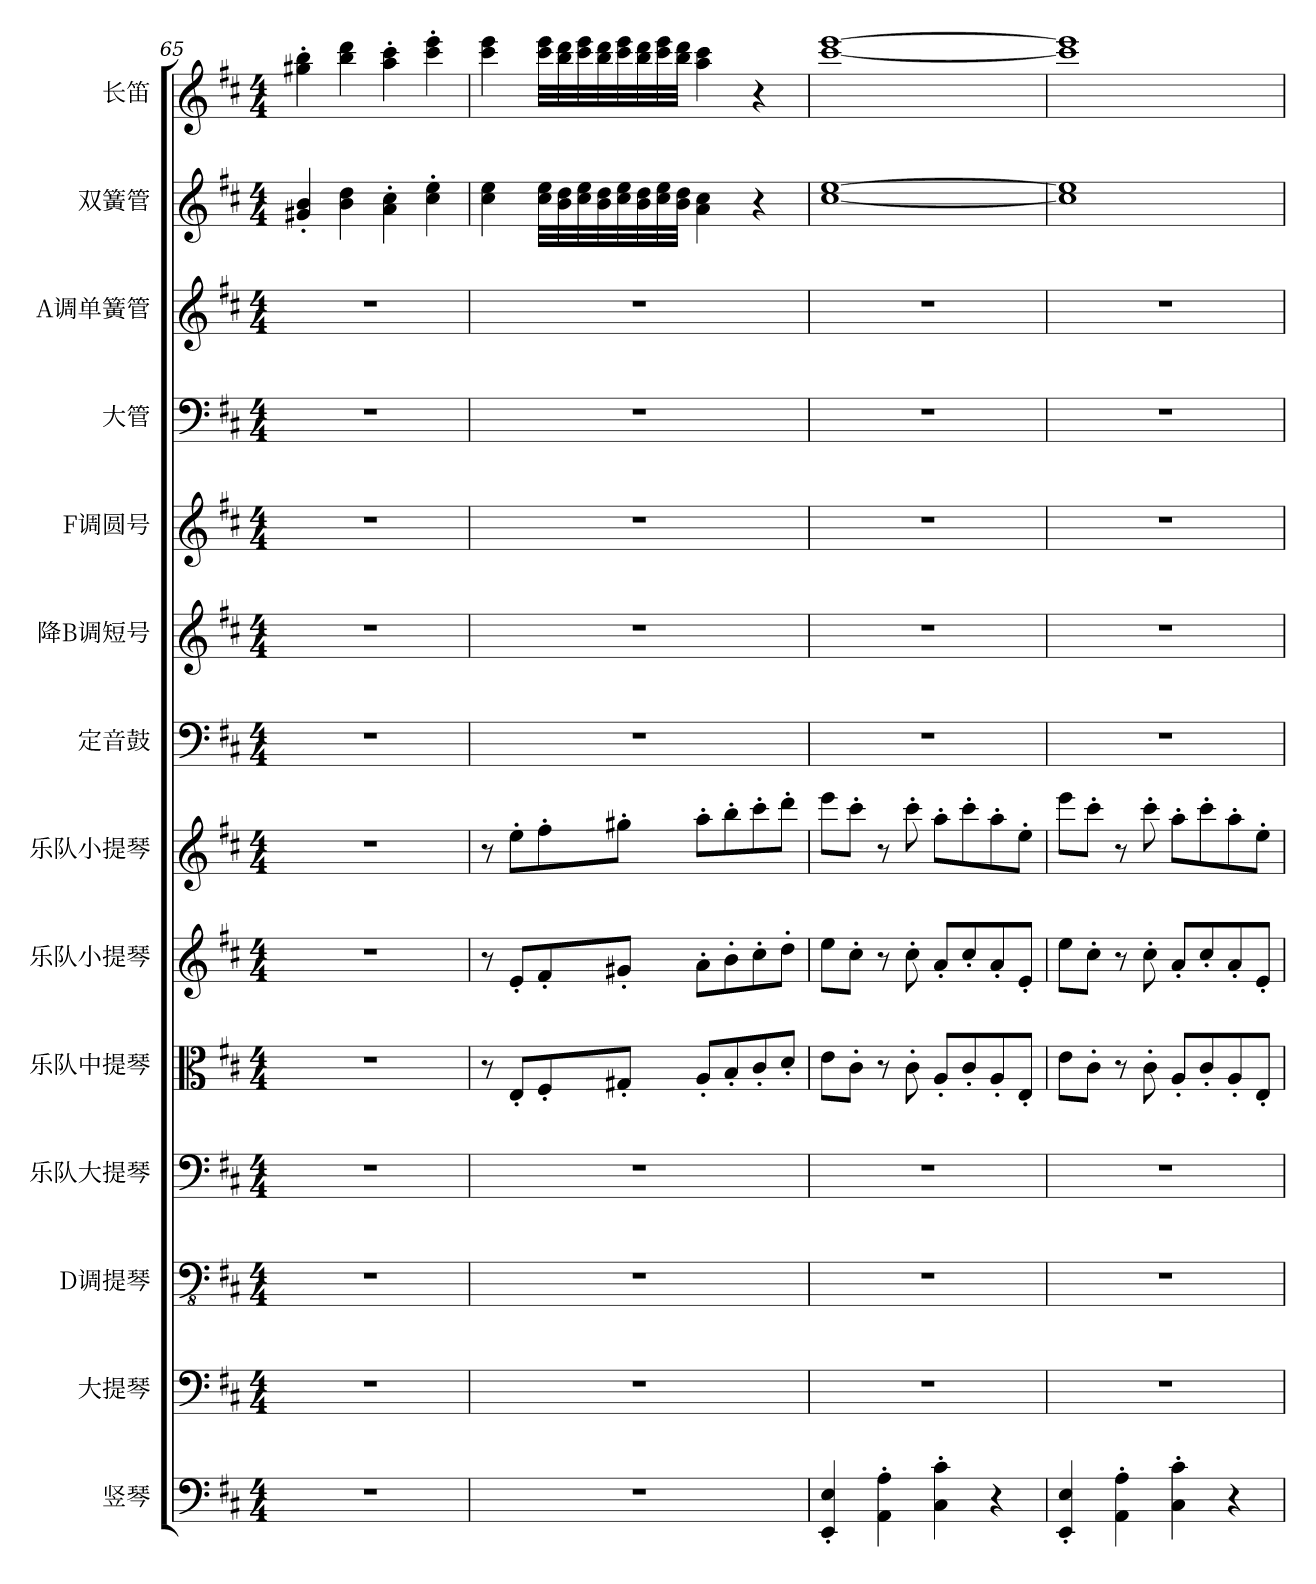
**kern	**kern	**kern	**kern	**kern	**kern	**kern	**kern	**kern	**kern	**kern	**kern	**kern	**kern
*part14	*part13	*part12	*part11	*part10	*part9	*part8	*part7	*part6	*part5	*part4	*part3	*part2	*part1
*staff14	*staff13	*staff12	*staff11	*staff10	*staff9	*staff8	*staff7	*staff6	*staff5	*staff4	*staff3	*staff2	*staff1
*I"竖琴	*I"大提琴	*I"D调提琴	*I"乐队大提琴	*I"乐队中提琴	*I"乐队小提琴	*I"乐队小提琴	*I"定音鼓	*I"降B调短号	*I"F调圆号	*I"大管	*I"A调单簧管	*I"双簧管	*I"长笛
!!LO:PB:g=z
*clefF4	*clefF4	*clefFv4	*clefF4	*clefC3	*clefG2	*clefG2	*clefF4	*clefG2	*clefG2	*clefF4	*clefG2	*clefG2	*clefG2
*	*	*ITrd7c12	*	*	*	*	*	*ITrd1c2	*ITrd4c7	*	*ITrd2c3	*	*
*k[f#c#]	*k[f#c#]	*k[f#c#]	*k[f#c#]	*k[f#c#]	*k[f#c#]	*k[f#c#]	*k[f#c#]	*k[]	*k[f#]	*k[f#c#]	*k[f#c#g#d#a#]	*k[f#c#]	*k[f#c#]
*M4/4	*M4/4	*M4/4	*M4/4	*M4/4	*M4/4	*M4/4	*M4/4	*M4/4	*M4/4	*M4/4	*M4/4	*M4/4	*M4/4
*MM170	*MM170	*MM170	*MM170	*MM170	*MM170	*MM170	*MM170	*MM170	*MM170	*MM170	*MM170	*MM170	*MM170
=65	=65	=65	=65	=65	=65	=65	=65	=65	=65	=65	=65	=65	=65
1r	1r	1r	1r	1r	1r	1r	1r	1r	1r	1r	1r	4g#X/' 4b/'	4gg#X\' 4bb\'
.	.	.	.	.	.	.	.	.	.	.	.	4b\ 4dd\	4bb\ 4ddd\
.	.	.	.	.	.	.	.	.	.	.	.	4a\' 4cc#\'	4aa\' 4ccc#\'
.	.	.	.	.	.	.	.	.	.	.	.	4cc#\' 4ee\'	4ccc#\' 4eee\'
=66	=66	=66	=66	=66	=66	=66	=66	=66	=66	=66	=66	=66	=66
*	*	*	*	*	*	*	*	*	*	*	*	*	*MM174
1r	1r	1r	1r	8r	8r	8r	1r	1r	1r	1r	1r	4cc#\ 4ee\	4ccc#\ 4eee\
.	.	.	.	8E'/L	8e'/L	8ee'\L	.	.	.	.	.	.	.
.	.	.	.	8F#'/	8f#'/	8ff#'\	.	.	.	.	.	32cc#\ 32ee\LLL	32ccc#\ 32eee\LLL
.	.	.	.	.	.	.	.	.	.	.	.	32b\ 32dd\	32bb\ 32ddd\
.	.	.	.	.	.	.	.	.	.	.	.	32cc#\ 32ee\	32ccc#\ 32eee\
.	.	.	.	.	.	.	.	.	.	.	.	32b\ 32dd\	32bb\ 32ddd\
.	.	.	.	8G#X'/J	8g#X'/J	8gg#X'\J	.	.	.	.	.	32cc#\ 32ee\	32ccc#\ 32eee\
.	.	.	.	.	.	.	.	.	.	.	.	32b\ 32dd\	32bb\ 32ddd\
.	.	.	.	.	.	.	.	.	.	.	.	32cc#\ 32ee\	32ccc#\ 32eee\
.	.	.	.	.	.	.	.	.	.	.	.	32b\ 32dd\JJJ	32bb\ 32ddd\JJJ
.	.	.	.	8A'/L	8a'\L	8aa'\L	.	.	.	.	.	4a\ 4cc#\	4aa\ 4ccc#\
.	.	.	.	8B'/	8b'\	8bb'\	.	.	.	.	.	.	.
.	.	.	.	8c#'/	8cc#'\	8ccc#'\	.	.	.	.	.	4r	4r
.	.	.	.	8d'/J	8dd'\J	8ddd'\J	.	.	.	.	.	.	.
=67	=67	=67	=67	=67	=67	=67	=67	=67	=67	=67	=67	=67	=67
4EE/' 4E/'	1r	1r	1r	8e\L	8ee\L	8eee\L	1r	1r	1r	1r	1r	[1cc# [1ee	[1ccc# [1eee
.	.	.	.	8c#'\J	8cc#'\J	8ccc#'\J	.	.	.	.	.	.	.
4AA\' 4A\'	.	.	.	8r	8r	8r	.	.	.	.	.	.	.
.	.	.	.	8c#'\	8cc#'\	8ccc#'\	.	.	.	.	.	.	.
4C#\' 4c#\'	.	.	.	8A'/L	8a'/L	8aa'\L	.	.	.	.	.	.	.
.	.	.	.	8c#'/	8cc#'/	8ccc#'\	.	.	.	.	.	.	.
4r	.	.	.	8A'/	8a'/	8aa'\	.	.	.	.	.	.	.
.	.	.	.	8E'/J	8e'/J	8ee'\J	.	.	.	.	.	.	.
!!LO:PB:g=z
=68	=68	=68	=68	=68	=68	=68	=68	=68	=68	=68	=68	=68	=68
4EE/' 4E/'	1r	1r	1r	8e\L	8ee\L	8eee\L	1r	1r	1r	1r	1r	1cc#] 1ee]	1ccc#] 1eee]
.	.	.	.	8c#'\J	8cc#'\J	8ccc#'\J	.	.	.	.	.	.	.
4AA\' 4A\'	.	.	.	8r	8r	8r	.	.	.	.	.	.	.
.	.	.	.	8c#'\	8cc#'\	8ccc#'\	.	.	.	.	.	.	.
4C#\' 4c#\'	.	.	.	8A'/L	8a'/L	8aa'\L	.	.	.	.	.	.	.
.	.	.	.	8c#'/	8cc#'/	8ccc#'\	.	.	.	.	.	.	.
4r	.	.	.	8A'/	8a'/	8aa'\	.	.	.	.	.	.	.
.	.	.	.	8E'/J	8e'/J	8ee'\J	.	.	.	.	.	.	.
=	=	=	=	=	=	=	=	=	=	=	=	=	=
*-	*-	*-	*-	*-	*-	*-	*-	*-	*-	*-	*-	*-	*-
